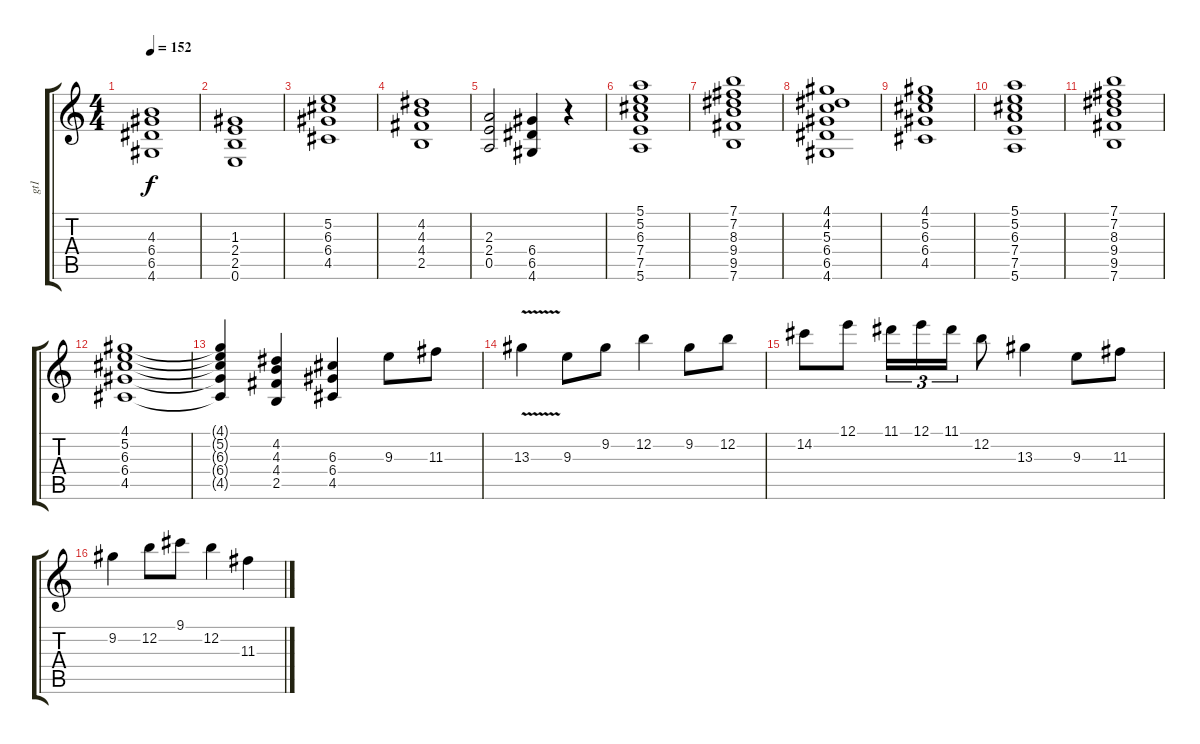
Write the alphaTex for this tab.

\track ("gt1" "gt1") {instrument distortionguitar}
\staff {score tabs}
\tuning (E4 B3 G3 D3 A2 E2) {hide}
\ts (4 4)
\tempo 152
\clef g2
\ks c
(4.3 6.4 6.5 4.6).1{dy f} |
(1.3 2.4 2.5 0.6).1 |
(5.2 6.3 6.4 4.5).1 |
(4.2 4.3 4.4 2.5).1 |
(2.3 2.4 0.5).2 (6.4 6.5 4.6).4 r.4 |
(5.1 5.2 6.3 7.4 7.5 5.6).1 |
(7.1 7.2 8.3 9.4 9.5 7.6).1 |
(4.1 4.2 5.3 6.4 6.5 4.6).1 |
(4.1 5.2 6.3 6.4 4.5).1 |
(5.1 5.2 6.3 7.4 7.5 5.6).1 |
(7.1 7.2 8.3 9.4 9.5 7.6).1 |
(4.1 5.2 6.3 6.4 4.5).1 |
(4.1{t} 5.2{t} 6.3{t} 6.4{t} 4.5{t}).4 (4.2 4.3 4.4 2.5).4 (6.3 6.4 4.5).4 9.3.8 11.3.8 |
13.3{v}.4 9.3.8 9.2.8 12.2.4 9.2.8 12.2.8 |
14.2.8 12.1.8 11.1.16{tu (3 2)} 12.1.16{tu (3 2)} 11.1.16{tu (3 2)} 12.2.8 13.3.4 9.3.8 11.3.8 |
9.2.4 12.2.8 9.1.8 12.2.4 11.3.4
